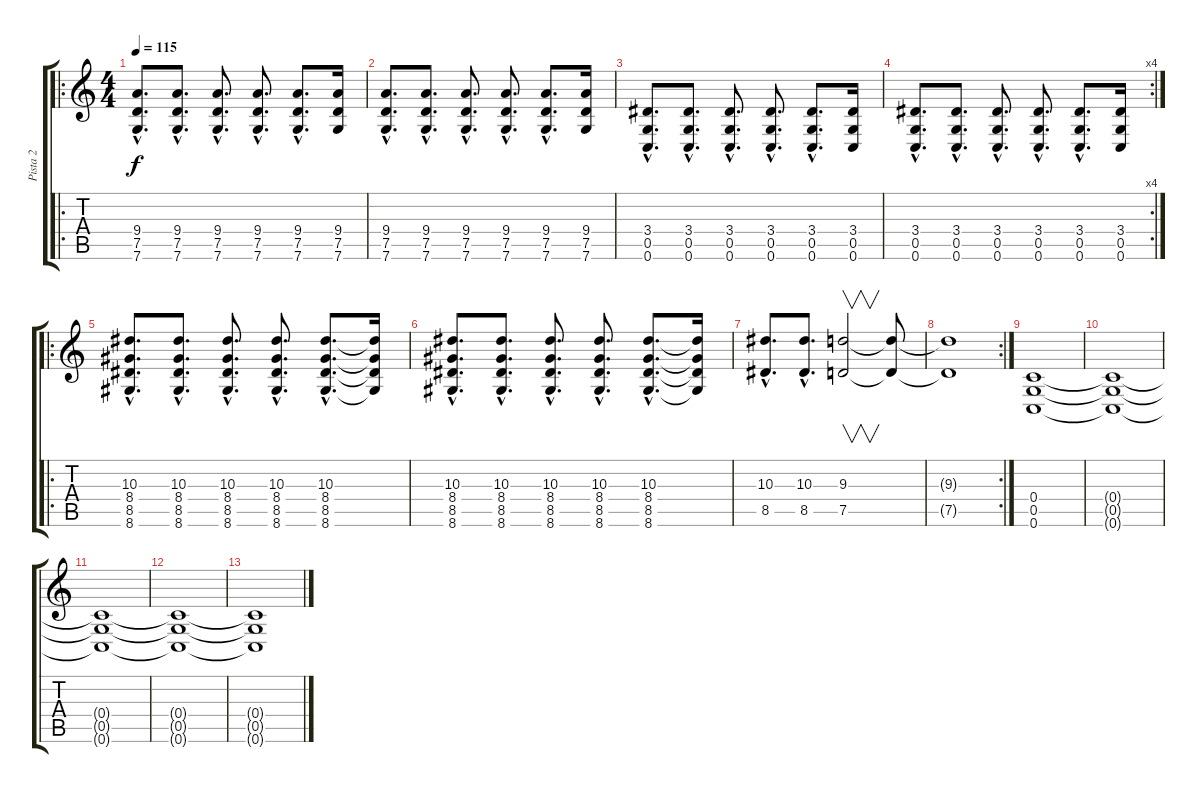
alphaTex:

\track ("Pista 2" "Pista 2") {instrument distortionguitar}
\staff {score tabs}
\tuning (D4 A3 F3 C3 G2 C2) {hide}
\ro
\ts (4 4)
\tempo 115
\clef g2
\ks c
(9.4{hac} 7.5{hac} 7.6{hac}).8{d dy f} (9.4{hac} 7.5{hac} 7.6{hac}).8{d} (9.4{hac} 7.5{hac} 7.6{hac}).8{d} (9.4{hac} 7.5{hac} 7.6{hac}).8{d} (9.4{hac} 7.5{hac} 7.6{hac}).8{d} (9.4 7.5 7.6).16 |
(9.4{hac} 7.5{hac} 7.6{hac}).8{d} (9.4{hac} 7.5{hac} 7.6{hac}).8{d} (9.4{hac} 7.5{hac} 7.6{hac}).8{d} (9.4{hac} 7.5{hac} 7.6{hac}).8{d} (9.4{hac} 7.5{hac} 7.6{hac}).8{d} (9.4 7.5 7.6).16 |
(3.4{hac} 0.5{hac} 0.6{hac}).8{d} (3.4{hac} 0.5{hac} 0.6{hac}).8{d} (3.4{hac} 0.5{hac} 0.6{hac}).8{d} (3.4{hac} 0.5{hac} 0.6{hac}).8{d} (3.4{hac} 0.5{hac} 0.6{hac}).8{d} (3.4 0.5 0.6).16 |
\rc 4
(3.4{hac} 0.5{hac} 0.6{hac}).8{d} (3.4{hac} 0.5{hac} 0.6{hac}).8{d} (3.4{hac} 0.5{hac} 0.6{hac}).8{d} (3.4{hac} 0.5{hac} 0.6{hac}).8{d} (3.4{hac} 0.5{hac} 0.6{hac}).8{d} (3.4 0.5 0.6).16 |
\ro
(10.3{hac} 8.4{hac} 8.5{hac} 8.6{hac}).8{d} (10.3{hac} 8.4{hac} 8.5{hac} 8.6{hac}).8{d} (10.3{hac} 8.4{hac} 8.5{hac} 8.6{hac}).8{d} (10.3{hac} 8.4{hac} 8.5{hac} 8.6{hac}).8{d} (10.3{hac} 8.4{hac} 8.5{hac} 8.6{hac}).8{d} (10.3{t} 8.4{t} 8.5{t} 8.6{t}).16 |
(10.3{hac} 8.4{hac} 8.5{hac} 8.6{hac}).8{d} (10.3{hac} 8.4{hac} 8.5{hac} 8.6{hac}).8{d} (10.3{hac} 8.4{hac} 8.5{hac} 8.6{hac}).8{d} (10.3{hac} 8.4{hac} 8.5{hac} 8.6{hac}).8{d} (10.3{hac} 8.4{hac} 8.5{hac} 8.6{hac}).8{d} (10.3{t} 8.4{t} 8.5{t} 8.6{t}).16 |
(10.3{hac} 8.5{hac}).8{d} (10.3{hac} 8.5{hac}).8{d} (9.3 7.5).2{v} (9.3{t} 7.5{t}).8 |
\rc 2
(9.3{t} 7.5{t}).1 |
(0.4 0.5 0.6).1 |
(0.4{t} 0.5{t} 0.6{t}).1 |
(0.4{t} 0.5{t} 0.6{t}).1 |
(0.4{t} 0.5{t} 0.6{t}).1 |
(0.4{t} 0.5{t} 0.6{t}).1
